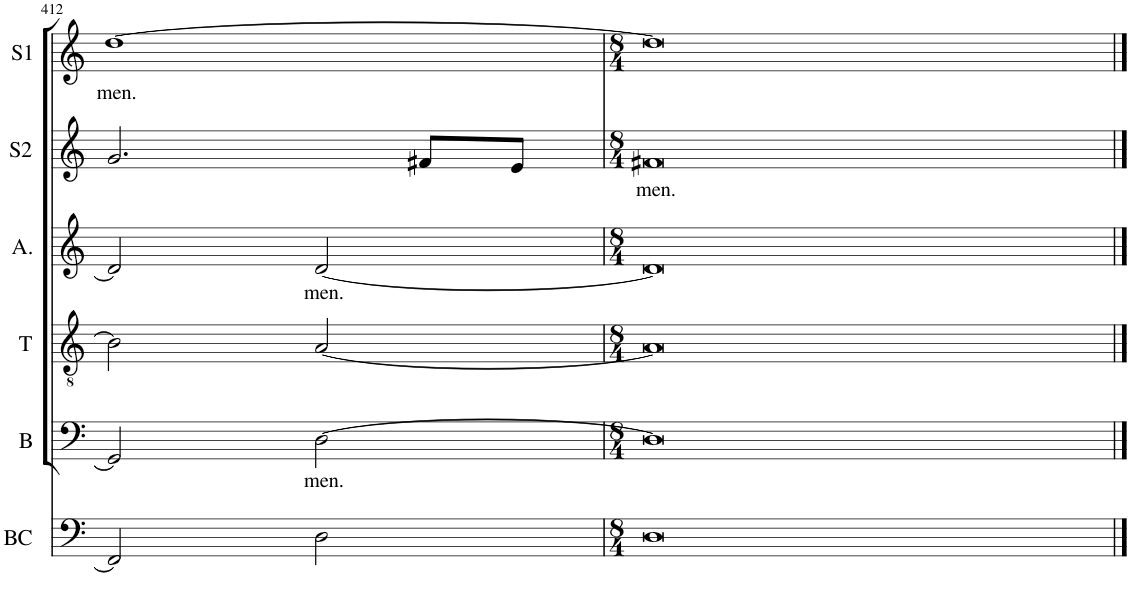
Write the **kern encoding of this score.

**kern	**kern	**text	**kern	**kern	**text	**kern	**text	**kern	**text
*part6	*part5	*part5	*part4	*part3	*part3	*part2	*part2	*part1	*part1
*staff6	*staff5	*staff5	*staff4	*staff3	*staff3	*staff2	*staff2	*staff1	*staff1
*I"BC	*I"B	*	*I"T	*I"Alto	*	*I"S2	*	*I"S1	*
*I'BC	*I'B	*	*I'T	*I'A.	*	*I'S2	*	*I'S1	*
!!LO:PB:g=z
*clefF4	*clefF4	*	*clefGv2	*clefG2	*	*clefG2	*	*clefG2	*
*k[]	*k[]	*	*k[]	*k[]	*	*k[]	*	*k[]	*
*M4/4	*M4/4	*	*M4/4	*M4/4	*	*M4/4	*	*M4/4	*
=412	=412	=412	=412	=412	=412	=412	=412	=412	=412
!	!	!	!	!	!	!	!	!	!LO:LY:b
2FF#/]	2GG/]	.	2B-\]	2d/]	.	2.g/	.	[1dd	men.
!	!	!LO:LY:b	!	!	!LO:LY:b	!	!	!	!
2D\	[2D\	men.	[2A/	[2d/	men.	.	.	.	.
.	.	.	.	.	.	8f#X/L	.	.	.
.	.	.	.	.	.	8e/J	.	.	.
=413	=413	=413	=413	=413	=413	=413	=413	=413	=413
*M8/4	*M8/4	*	*M8/4	*M8/4	*	*M8/4	*	*M8/4	*
!	!	!	!	!	!	!	!LO:LY:b	!	!
0D	0D]	.	0A]	0d]	.	0f#X	men.	0dd]	.
==	==	==	==	==	==	==	==	==	==
*-	*-	*-	*-	*-	*-	*-	*-	*-	*-
